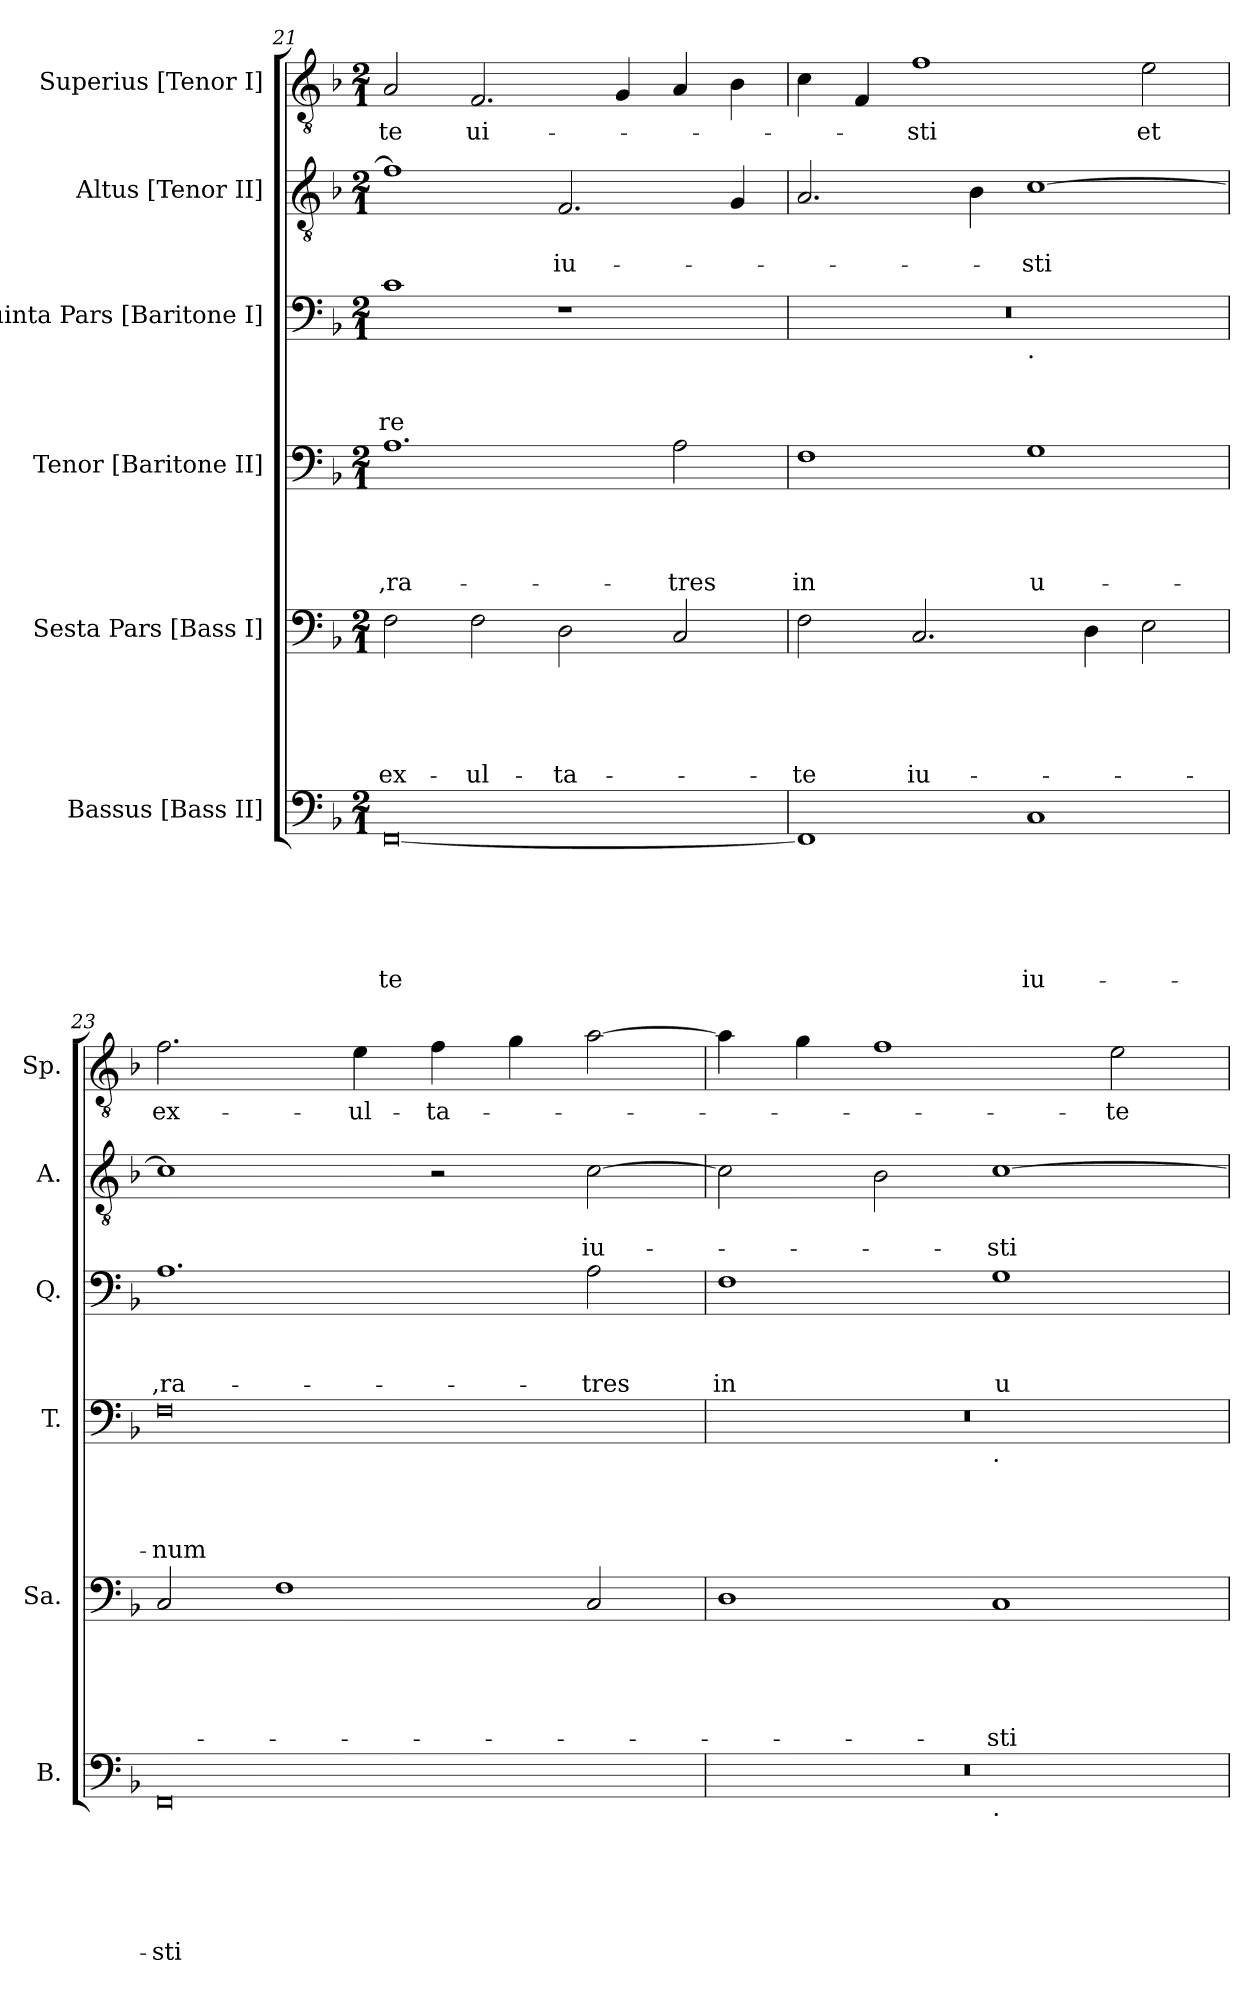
**kern	**text	**text	**text	**text	**text	**text	**kern	**text	**text	**text	**text	**text	**kern	**text	**text	**text	**text	**kern	**text	**text	**text	**kern	**text	**text	**kern	**text
*part6	*part6	*part6	*part6	*part6	*part6	*part6	*part5	*part5	*part5	*part5	*part5	*part5	*part4	*part4	*part4	*part4	*part4	*part3	*part3	*part3	*part3	*part2	*part2	*part2	*part1	*part1
*staff6	*staff6	*staff6	*staff6	*staff6	*staff6	*staff6	*staff5	*staff5	*staff5	*staff5	*staff5	*staff5	*staff4	*staff4	*staff4	*staff4	*staff4	*staff3	*staff3	*staff3	*staff3	*staff2	*staff2	*staff2	*staff1	*staff1
*I"Bassus [Bass II]	*	*	*	*	*	*	*I"Sesta Pars [Bass I]	*	*	*	*	*	*I"Tenor [Baritone II]	*	*	*	*	*I"Quinta Pars [Baritone I]	*	*	*	*I"Altus [Tenor II]	*	*	*I"Superius [Tenor I]	*
*I'B.	*	*	*	*	*	*	*I'Sa.	*	*	*	*	*	*I'T.	*	*	*	*	*I'Q.	*	*	*	*I'A.	*	*	*I'Sp.	*
*clefF4	*	*	*	*	*	*	*clefF4	*	*	*	*	*	*clefF4	*	*	*	*	*clefF4	*	*	*	*clefGv2	*	*	*clefGv2	*
*k[b-]	*	*	*	*	*	*	*k[b-]	*	*	*	*	*	*k[b-]	*	*	*	*	*k[b-]	*	*	*	*k[b-]	*	*	*k[b-]	*
*F:	*	*	*	*	*	*	*F:	*	*	*	*	*	*F:	*	*	*	*	*F:	*	*	*	*F:	*	*	*F:	*
*M2/1	*	*	*	*	*	*	*M2/1	*	*	*	*	*	*M2/1	*	*	*	*	*M2/1	*	*	*	*M2/1	*	*	*M2/1	*
=21	=21	=21	=21	=21	=21	=21	=21	=21	=21	=21	=21	=21	=21	=21	=21	=21	=21	=21	=21	=21	=21	=21	=21	=21	=21	=21
!	!	!	!	!	!	!LO:LY:b	!	!	!	!	!	!LO:LY:b	!	!	!	!	!LO:LY:b	!	!	!	!LO:LY:b	!	!	!	!	!LO:LY:b
[<0FF	.	.	.	.	.	-te	2F\	.	.	.	.	ex-	1.A	.	.	.	,ra-	1c	.	.	-re	1f]	.	.	2A/	-te
!	!	!	!	!	!	!	!	!	!	!	!	!LO:LY:b	!	!	!	!	!	!	!	!	!	!	!	!	!	!LO:LY:b
.	.	.	.	.	.	.	2F\	.	.	.	.	-ul-	.	.	.	.	.	.	.	.	.	.	.	.	2.F/	ui-
!	!	!	!	!	!	!	!	!	!	!	!	!LO:LY:b	!	!	!	!	!	!	!	!	!	!	!	!LO:LY:b	!	!
.	.	.	.	.	.	.	2D\	.	.	.	.	-ta-	.	.	.	.	.	1r	.	.	.	2.F/	.	iu-	.	.
.	.	.	.	.	.	.	.	.	.	.	.	.	.	.	.	.	.	.	.	.	.	.	.	.	4G/	.
!	!	!	!	!	!	!	!	!	!	!	!	!	!	!	!	!	!LO:LY:b	!	!	!	!	!	!	!	!	!
.	.	.	.	.	.	.	2C/	.	.	.	.	.	2A\	.	.	.	-tres	.	.	.	.	.	.	.	4A/	.
.	.	.	.	.	.	.	.	.	.	.	.	.	.	.	.	.	.	.	.	.	.	4G/	.	.	4B-\	.
=22	=22	=22	=22	=22	=22	=22	=22	=22	=22	=22	=22	=22	=22	=22	=22	=22	=22	=22	=22	=22	=22	=22	=22	=22	=22	=22
!	!	!	!	!	!	!	!	!	!	!	!	!LO:LY:b	!	!	!	!	!LO:LY:b	!	!	!	!	!	!	!	!	!
*	*	*	*	*	*	*	*	*	*	*	*	*	*	*	*	*	*	*^	*	*	*	*	*	*	*	*
1FF]	.	.	.	.	.	.	2F\	.	.	.	.	-te	1F	.	.	.	in	0r	1ryy	.	.	.	2.A/	.	.	4c\	.
.	.	.	.	.	.	.	.	.	.	.	.	.	.	.	.	.	.	.	.	.	.	.	.	.	.	4F/	.
!	!	!	!	!	!	!	!	!	!	!	!	!LO:LY:b	!	!	!	!	!	!	!	!	!	!	!	!	!	!	!LO:LY:b
.	.	.	.	.	.	.	2.C/	.	.	.	.	iu-	.	.	.	.	.	.	.	.	.	.	.	.	.	1f	-sti
.	.	.	.	.	.	.	.	.	.	.	.	.	.	.	.	.	.	.	.	.	.	.	4B-\	.	.	.	.
!	!	!	!	!	!	!	!	!	!	!	!	!	!	!	!	!	!	!	!LO:TX:b:t=.	!	!	!	!	!	!	!	!
!	!	!	!	!	!	!LO:LY:b	!	!	!	!	!	!	!	!	!	!	!LO:LY:b	!	!	!	!	!	!	!	!LO:LY:b	!	!
1C	.	.	.	.	.	iu-	.	.	.	.	.	.	1G	.	.	.	u-	.	1ryy	.	.	.	[>1c	.	-sti	.	.
.	.	.	.	.	.	.	4D\	.	.	.	.	.	.	.	.	.	.	.	.	.	.	.	.	.	.	.	.
!	!	!	!	!	!	!	!	!	!	!	!	!	!	!	!	!	!	!	!	!	!	!	!	!	!	!	!LO:LY:b
.	.	.	.	.	.	.	2E\	.	.	.	.	.	.	.	.	.	.	.	.	.	.	.	.	.	.	2e\	et
=23	=23	=23	=23	=23	=23	=23	=23	=23	=23	=23	=23	=23	=23	=23	=23	=23	=23	=23	=23	=23	=23	=23	=23	=23	=23	=23	=23
!	!	!	!	!	!	!LO:LY:b	!	!	!	!	!	!	!	!	!	!	!LO:LY:b	!	!	!	!	!LO:LY:b	!	!	!	!	!LO:LY:b
*	*	*	*	*	*	*	*	*	*	*	*	*	*	*	*	*	*	*v	*v	*	*	*	*	*	*	*	*
0FF	.	.	.	.	.	-sti	2C/	.	.	.	.	.	0F	.	.	.	-num	1.A	.	.	,ra-	1c]	.	.	2.f\	ex-
.	.	.	.	.	.	.	1F	.	.	.	.	.	.	.	.	.	.	.	.	.	.	.	.	.	.	.
!	!	!	!	!	!	!	!	!	!	!	!	!	!	!	!	!	!	!	!	!	!	!	!	!	!	!LO:LY:b
.	.	.	.	.	.	.	.	.	.	.	.	.	.	.	.	.	.	.	.	.	.	.	.	.	4e\	-ul-
!	!	!	!	!	!	!	!	!	!	!	!	!	!	!	!	!	!	!	!	!	!	!	!	!	!	!LO:LY:b
.	.	.	.	.	.	.	.	.	.	.	.	.	.	.	.	.	.	.	.	.	.	2r	.	.	4f\	-ta-
.	.	.	.	.	.	.	.	.	.	.	.	.	.	.	.	.	.	.	.	.	.	.	.	.	4g\	.
!	!	!	!	!	!	!	!	!	!	!	!	!	!	!	!	!	!	!	!	!	!LO:LY:b	!	!	!LO:LY:b	!	!
.	.	.	.	.	.	.	2C/	.	.	.	.	.	.	.	.	.	.	2A\	.	.	-tres	[<2c\	.	iu-	[<2a\	.
!!LO:LB:g=z
=24	=24	=24	=24	=24	=24	=24	=24	=24	=24	=24	=24	=24	=24	=24	=24	=24	=24	=24	=24	=24	=24	=24	=24	=24	=24	=24
!	!	!	!	!	!	!	!	!	!	!	!	!	!	!	!	!	!	!	!	!	!LO:LY:b	!	!	!	!	!
*^	*	*	*	*	*	*	*	*	*	*	*	*	*^	*	*	*	*	*	*	*	*	*	*	*	*	*
0r	1ryy	.	.	.	.	.	.	1D	.	.	.	.	.	0r	1ryy	.	.	.	.	1F	.	.	in	2c\]	.	.	4a\]	.
.	.	.	.	.	.	.	.	.	.	.	.	.	.	.	.	.	.	.	.	.	.	.	.	.	.	.	4g\	.
.	.	.	.	.	.	.	.	.	.	.	.	.	.	.	.	.	.	.	.	.	.	.	.	2B-\	.	.	1f	.
!	!	!	!	!	!	!	!	!	!	!	!	!	!	!	!LO:TX:b:t=.	!	!	!	!	!	!	!	!	!	!	!	!	!
!	!LO:TX:b:t=.	!	!	!	!	!	!	!	!	!	!	!	!	!	!	!	!	!	!	!	!	!	!	!	!	!	!	!
!	!	!	!	!	!	!	!	!	!	!	!	!	!LO:LY:b	!	!	!	!	!	!	!	!	!	!LO:LY:b	!	!	!LO:LY:b	!	!
.	1ryy	.	.	.	.	.	.	1C	.	.	.	.	-sti	.	1ryy	.	.	.	.	1G	.	.	u-	[>1c	.	-sti	.	.
!	!	!	!	!	!	!	!	!	!	!	!	!	!	!	!	!	!	!	!	!	!	!	!	!	!	!	!	!LO:LY:b
.	.	.	.	.	.	.	.	.	.	.	.	.	.	.	.	.	.	.	.	.	.	.	.	.	.	.	2e\	-te
*v	*v	*	*	*	*	*	*	*	*	*	*	*	*	*v	*v	*	*	*	*	*	*	*	*	*	*	*	*	*
=	=	=	=	=	=	=	=	=	=	=	=	=	=	=	=	=	=	=	=	=	=	=	=	=	=	=
*-	*-	*-	*-	*-	*-	*-	*-	*-	*-	*-	*-	*-	*-	*-	*-	*-	*-	*-	*-	*-	*-	*-	*-	*-	*-	*-
